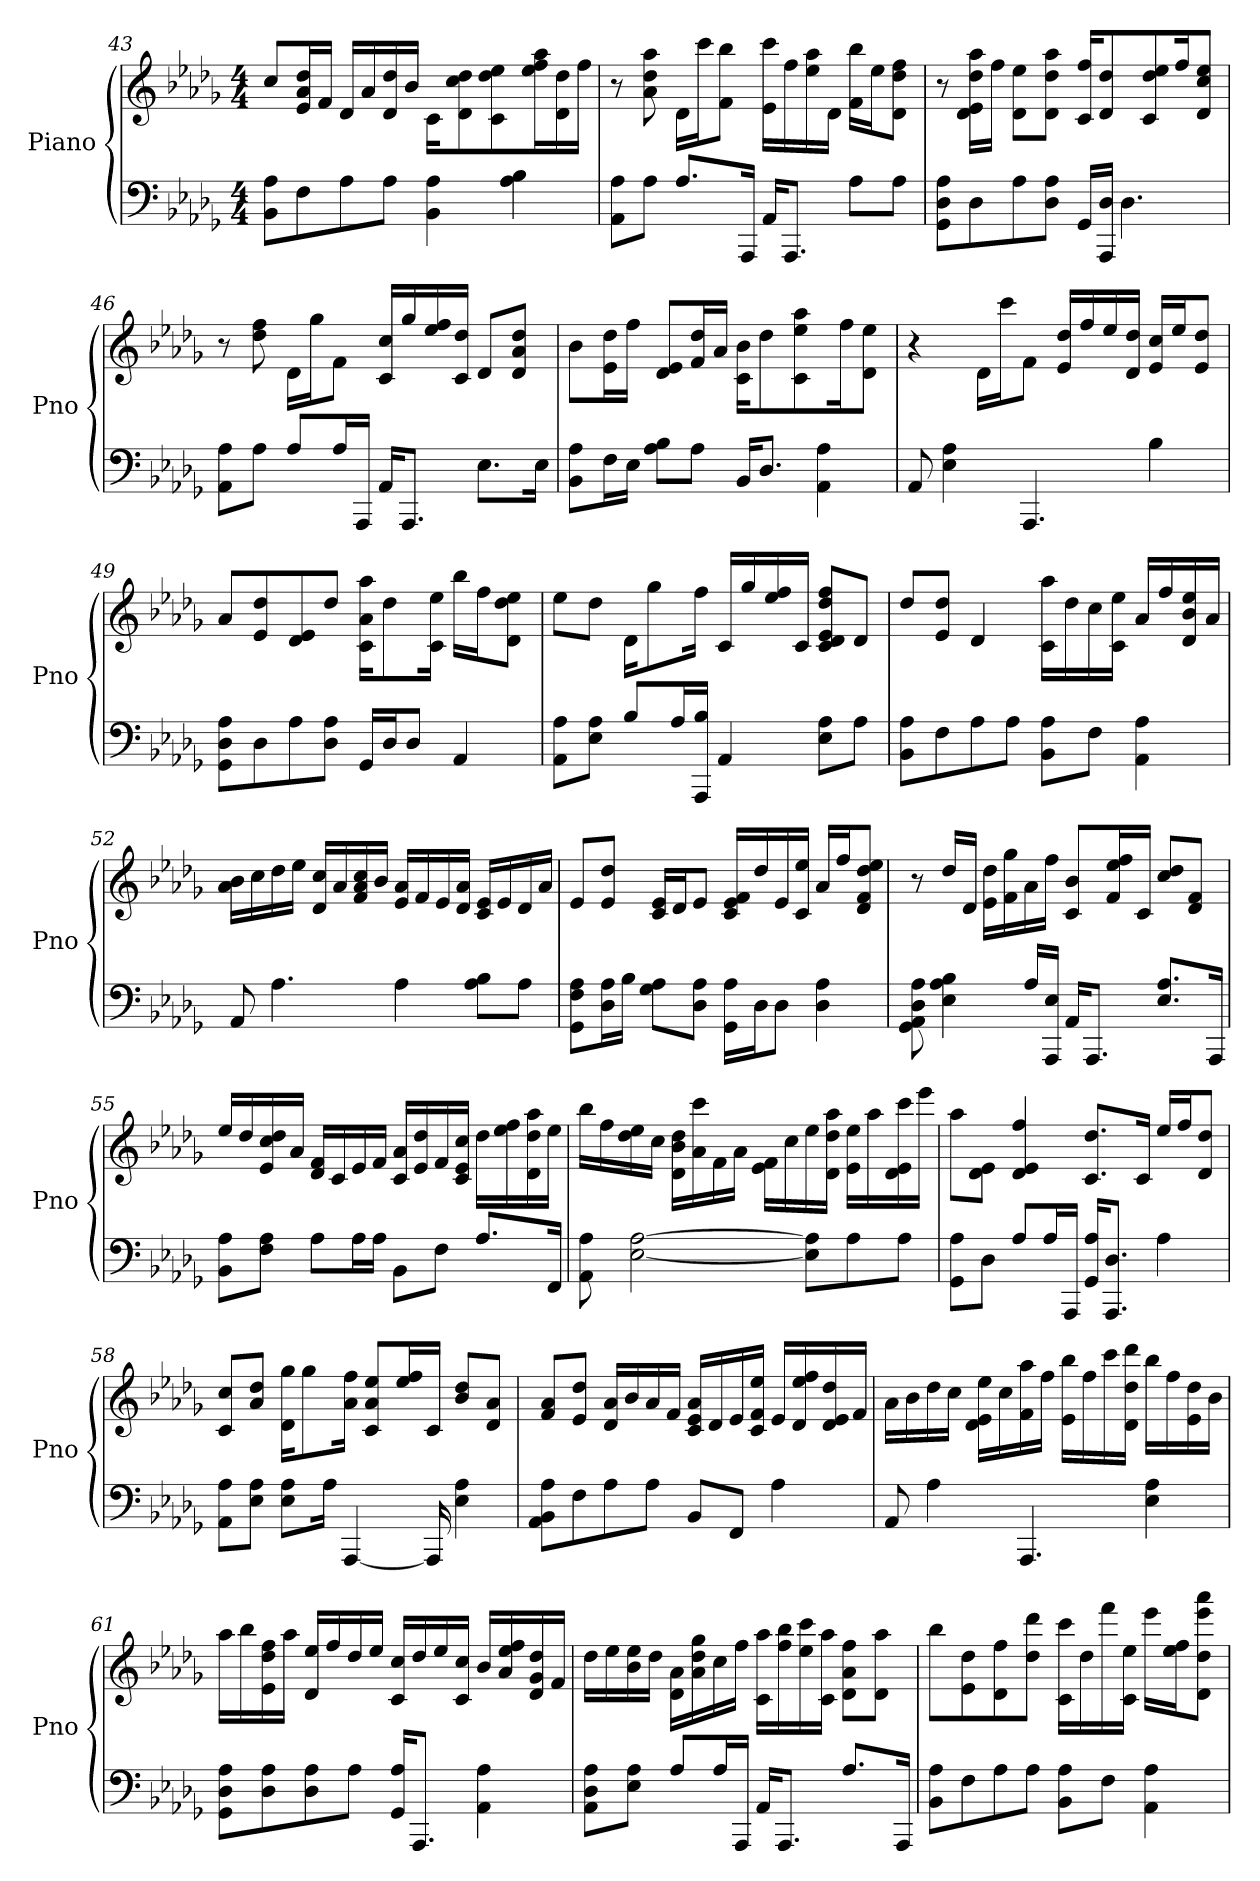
**kern	**kern
*part1	*part1
*staff2	*staff1
*I"Piano	*
*I'Pno	*
!!LO:LB:g=z
*clefF4	*clefG2
*k[b-e-a-d-g-]	*k[b-e-a-d-g-]
*D-:	*D-:
*M4/4	*M4/4
=43	=43
8BB-\ 8A-\L	8cc/L
8F\	16e-/ 16a-/ 16dd-/L
.	16f/JJ
8A-\	16d-/LL
.	16a-/
8A-\J	16d-/ 16dd-/
.	16b-/JJ
4BB-\ 4A-\	16c\KL
.	8d-\ 8cc\ 8dd-\
.	8c\ 8dd-\ 8ee-\
4A-\ 4B-\	.
.	16ee-\ 16ff\ 16aa-\L
.	16d-\ 16dd-\
.	16ff\JJ
=44	=44
8AA-\ 8A-\L	8r
8A-\J	8a-\ 8dd-\ 8aa-\
8.A-/L	16d-\LL
.	16ccc\J
.	8f\ 8bb-\J
16AAA-/Jk	.
16AA-/KL	16e-\ 16ccc\LL
8.AAA-/J	16ff\
.	16ee-\ 16aa-\
.	16d-\JJ
8A-\L	16f\ 16bb-\LL
.	16ee-\J
8A-\J	8d-\ 8dd-\ 8ff\J
=45	=45
8GG-\ 8D-\ 8A-\L	8r
8D-\	16d-\ 16e-\ 16dd-\ 16aa-\LL
.	16ff\JJ
8A-\	8d-\ 8ee-\L
8D-\ 8A-\J	8d-\ 8dd-\ 8aa-\J
16GG-/LL	16c/ 16ff/KL
16AAA-/ 16D-/JJ	8d-/ 8dd-/
4.D-\	.
.	8c/ 8dd-/ 8ee-/
.	16ff/K
.	8d-/ 8cc/ 8ee-/J
!!LO:LB:g=z
=46	=46
8AA-\ 8A-\L	8r
8A-\J	8dd-\ 8ff\
8A-/L	16d-\LL
.	16gg-\J
16A-/L	8f\J
16AAA-/JJ	.
16AA-/KL	16c/ 16cc/LL
8.AAA-/J	16gg-/
.	16ee-/ 16ff/
.	16c/ 16dd-/JJ
8.E-\L	8d-/L
.	8d-/ 8a-/ 8dd-/J
16E-\Jk	.
=47	=47
8BB-\ 8A-\L	8b-\L
16F\L	16e-\ 16dd-\L
16E-\JJ	16ff\JJ
8A-\ 8B-\L	8d-/ 8e-/L
8A-\J	16f/ 16dd-/L
.	16a-/JJ
16BB-/KL	16c\ 16b-\KL
8.D-/J	8dd-\
.	8c\ 8ee-\ 8aa-\
4AA-\ 4A-\	.
.	16ff\K
.	8d-\ 8ee-\J
=48	=48
8AA-/	4r
4E-\ 4A-\	.
.	16d-\LL
.	16ccc\J
4.AAA-/	8f\J
.	16e-/ 16dd-/LL
.	16ff/
.	16ee-/
.	16d-/ 16dd-/JJ
4B-\	16e-/ 16cc/LL
.	16ee-/J
.	8e-/ 8dd-/J
!!LO:LB:g=z
=49	=49
8GG-\ 8D-\ 8A-\L	8a-/L
8D-\	8e-/ 8dd-/
8A-\	8d-/ 8e-/
8D-\ 8A-\J	8dd-/J
16GG-/LL	16c\ 16a-\ 16aa-\KL
16D-/J	8dd-\
8D-/J	.
.	16c\ 16ee-\Jk
4AA-/	16bb-\LL
.	16ff\J
.	8d-\ 8dd-\ 8ee-\J
=50	=50
8AA-\ 8A-\L	8ee-\L
8E-\ 8A-\J	8dd-\J
8B-/L	16d-\KL
.	8gg-\
16A-/L	.
16AAA-/ 16B-/JJ	16ff\Jk
4AA-/	16c/LL
.	16gg-/
.	16ee-/ 16ff/
.	16c/JJ
8E-\ 8A-\L	8c/ 8d-/ 8e-/ 8dd-/ 8ff/L
8A-\J	8d-/J
=51	=51
8BB-\ 8A-\L	8dd-/L
8F\	8e-/ 8dd-/J
8A-\	4d-/
8A-\J	.
8BB-\ 8A-\L	16c\ 16aa-\LL
.	16dd-\
8F\J	16cc\
.	16c\ 16ee-\JJ
4AA-\ 4A-\	16a-/LL
.	16ff/
.	16d-/ 16b-/ 16ee-/
.	16a-/JJ
!!LO:PB:g=z
=52	=52
8AA-/	16a-\ 16b-\LL
.	16cc\
4.A-\	16dd-\
.	16ee-\JJ
.	16d-/ 16cc/LL
.	16a-/
.	16f/ 16a-/ 16cc/
.	16b-/JJ
4A-\	16e-/ 16a-/LL
.	16f/
.	16e-/
.	16d-/ 16a-/JJ
8A-\ 8B-\L	16c/ 16e-/LL
.	16e-/
8A-\J	16d-/
.	16a-/JJ
=53	=53
8GG-\ 8F\ 8A-\L	8e-/L
16D-\ 16A-\L	8e-/ 8dd-/J
16B-\JJ	.
8G-\ 8A-\L	16c/ 16e-/LL
.	16d-/J
8D-\ 8A-\J	8e-/J
16GG-\ 16A-\LL	16c/ 16e-/ 16f/LL
16D-\J	16dd-/
8D-\J	16e-/
.	16c/ 16ee-/JJ
4D-\ 4A-\	16a-/LL
.	16ff/J
.	8d-/ 8f/ 8dd-/ 8ee-/J
!!LO:LB:g=z
=54	=54
8GG-\ 8AA-\ 8D-\ 8A-\	8r
4E-\ 4A-\ 4B-\	16dd-/LL
.	16d-/JJ
.	16e-\ 16dd-\LL
.	16f\ 16gg-\
16A-/LL	16a-\
16AAA-/ 16E-/JJ	16ff\JJ
16AA-/KL	8c/ 8b-/L
8.AAA-/J	.
.	16f/ 16ee-/ 16ff/L
.	16c/JJ
8.E-/ 8.A-/L	8cc/ 8dd-/L
.	8d-/ 8f/J
16AAA-/Jk	.
=55	=55
8BB-\ 8A-\L	16ee-/LL
.	16dd-/
8F\ 8A-\J	16e-/ 16cc/ 16dd-/
.	16a-/JJ
8A-\L	16d-/ 16f/LL
.	16c/
16A-\L	16e-/
16A-\JJ	16f/JJ
8BB-\L	16c/ 16a-/LL
.	16e-/ 16dd-/
8F\J	16f/
.	16c/ 16e-/ 16cc/JJ
8.A-/L	16dd-\LL
.	16ee-\ 16ff\
.	16d-\ 16dd-\ 16aa-\
16FF/Jk	16ee-\JJ
!!LO:LB:g=z
=56	=56
8AA-\ 8A-\	16bb-\LL
.	16ff\
[2E-\ [2A-\	16dd-\ 16ee-\
.	16cc\JJ
.	16d-\ 16b-\ 16dd-\LL
.	16a-\ 16ccc\
.	16f\
.	16a-\JJ
.	16e-\ 16f\LL
.	16cc\
8E-\] 8A-\]L	16ee-\
.	16d-\ 16dd-\ 16aa-\JJ
8A-\	16e-\ 16ee-\LL
.	16aa-\
8A-\J	16d-\ 16e-\ 16ccc\
.	16eee-\JJ
=57	=57
8GG-\ 8A-\L	8aa-\L
8D-\J	8d-\ 8e-\J
8A-/L	4d-/ 4e-/ 4ff/
16A-/L	.
16AAA-/JJ	.
16GG-/ 16A-/KL	8.c/ 8.dd-/L
8.AAA-/ 8.D-/J	.
.	16c/Jk
4A-\	16ee-/LL
.	16ff/J
.	8d-/ 8dd-/J
=58	=58
8AA-\ 8A-\L	8c/ 8cc/L
8E-\ 8A-\J	8a-/ 8dd-/J
8E-\ 8A-\L	16d-\ 16gg-\KL
.	8gg-\
16A-\Jk	.
[4AAA-/	16a-\ 16ff\Jk
.	8c/ 8a-/ 8ee-/L
.	16ee-/ 16ff/L
16AAA-/]	16c/JJ
4E-\ 4A-\	8b-/ 8dd-/L
.	8d-/ 8a-/J
!!LO:LB:g=z
=59	=59
8AA-\ 8BB-\ 8A-\L	8f/ 8a-/L
8F\	8e-/ 8dd-/J
8A-\	16d-/ 16a-/LL
.	16b-/
8A-\J	16a-/
.	16f/JJ
8BB-/L	16c/ 16e-/ 16a-/LL
.	16d-/
8FF/J	16e-/
.	16c/ 16f/ 16ee-/JJ
4A-\	16e-/LL
.	16d-/ 16ee-/ 16ff/
.	16d-/ 16e-/ 16dd-/
.	16f/JJ
=60	=60
8AA-/	16a-\LL
.	16b-\
4A-\	16dd-\
.	16cc\JJ
.	16d-\ 16e-\ 16ee-\LL
.	16cc\
4.AAA-/	16f\ 16aa-\
.	16ff\JJ
.	16e-\ 16bb-\LL
.	16ff\
.	16ccc\
.	16d-\ 16dd-\ 16ddd-\JJ
4E-\ 4A-\	16bb-\LL
.	16ff\
.	16e-\ 16dd-\
.	16b-\JJ
!!LO:LB:g=z
=61	=61
8GG-\ 8D-\ 8A-\L	16aa-\LL
.	16bb-\
8D-\ 8A-\	16e-\ 16dd-\ 16ff\
.	16aa-\JJ
8D-\ 8A-\	16d-/ 16ee-/LL
.	16ff/
8A-\J	16dd-/
.	16ee-/JJ
16GG-/ 16A-/KL	16c/ 16cc/LL
8.AAA-/J	16dd-/
.	16ee-/
.	16c/ 16cc/JJ
4AA-\ 4A-\	16b-/LL
.	16a-/ 16ee-/ 16ff/
.	16d-/ 16g-/ 16dd-/
.	16f/JJ
=62	=62
8AA-\ 8D-\ 8A-\L	16dd-\LL
.	16ee-\
8E-\ 8A-\J	16b-\ 16ee-\
.	16dd-\JJ
8A-/L	16d-\ 16a-\LL
.	16a-\ 16dd-\ 16gg-\
16A-/L	16cc\
16AAA-/JJ	16ff\JJ
16AA-/KL	16c\ 16aa-\LL
8.AAA-/J	16ff\ 16bb-\
.	16ee-\ 16ccc\
.	16c\ 16aa-\JJ
8.A-/L	8d-\ 8a-\ 8ff\L
.	8d-\ 8aa-\J
16AAA-/Jk	.
!!LO:LB:g=z
=63	=63
8BB-\ 8A-\L	8bb-\L
8F\	8e-\ 8dd-\
8A-\	8d-\ 8ff\
8A-\J	8dd-\ 8ddd-\J
8BB-\ 8A-\L	16c\ 16ccc\LL
.	16dd-\
8F\J	16fff\
.	16c\ 16ee-\JJ
4AA-\ 4A-\	16eee-\LL
.	16ee-\ 16ff\J
.	8d-\ 8dd-\ 8eee-\ 8aaa-\J
=	=
*-	*-
